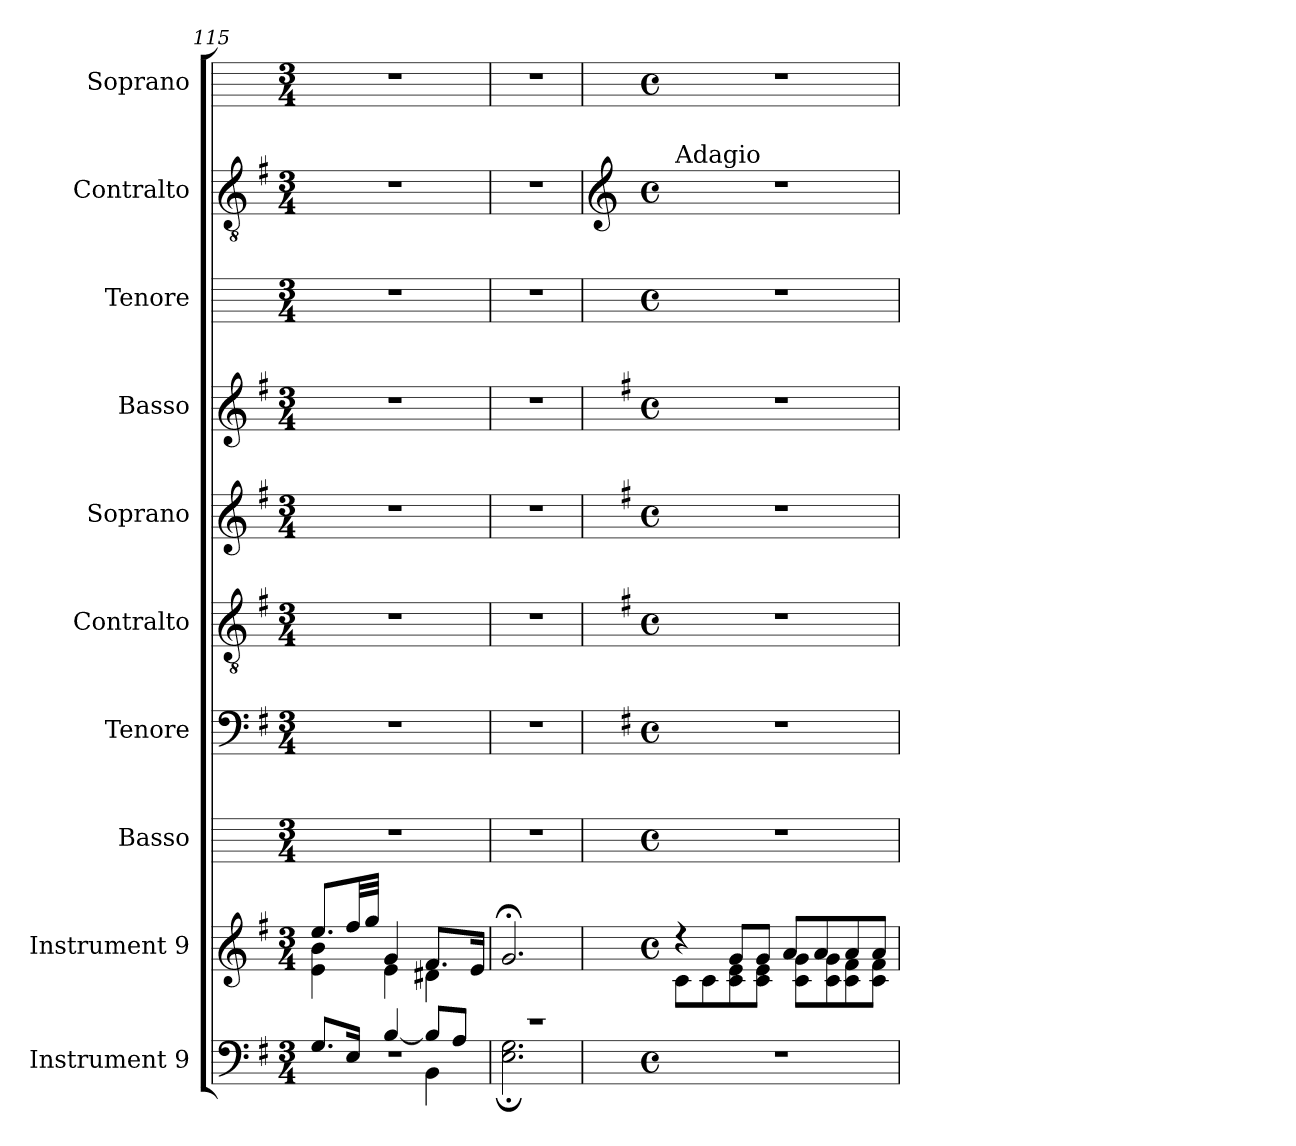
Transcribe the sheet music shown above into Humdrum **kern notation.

**kern	**kern	**kern	**kern	**kern	**kern	**kern	**kern	**kern	**kern
*part10	*part9	*part8	*part7	*part6	*part5	*part4	*part3	*part2	*part1
*staff10	*staff9	*staff8	*staff7	*staff6	*staff5	*staff4	*staff3	*staff2	*staff1
*I"Instrument 9	*I"Instrument 9	*I"Basso	*I"Tenore	*I"Contralto	*I"Soprano	*I"Basso	*I"Tenore	*I"Contralto	*I"Soprano
*	*	*	*	*	*	*I'Basso	*	*I'Contralto	*
*clefF4	*clefG2	*	*clefF4	*clefGv2	*clefG2	*clefG2	*	*clefGv2	*
*k[f#]	*k[f#]	*k[]	*k[f#]	*k[f#]	*k[f#]	*k[f#]	*k[]	*k[f#]	*k[]
*G:	*G:	*C:	*G:	*G:	*G:	*G:	*C:	*G:	*C:
*M3/4	*M3/4	*M3/4	*M3/4	*M3/4	*M3/4	*M3/4	*M3/4	*M3/4	*M3/4
=115	=115	=115	=115	=115	=115	=115	=115	=115	=115
*^	*^	*	*	*	*	*	*	*	*
*	*^	*	*	*	*	*	*	*	*	*	*
2.r	8.G/L	2ryy	8.ee/L	4b\ 4e\	2.r	2.r	2.r	2.r	2.r	2.r	2.r	2.r
.	16E/J	.	32ff#/	.	.	.	.	.	.	.	.	.
.	.	.	32gg/J	.	.	.	.	.	.	.	.	.
.	[>4B/	.	4g/	4e\	.	.	.	.	.	.	.	.
.	8B/L]	4BB\	8.f#/L	4d#X\	.	.	.	.	.	.	.	.
.	8A/J	.	.	.	.	.	.	.	.	.	.	.
.	.	.	16e/J	.	.	.	.	.	.	.	.	.
*	*v	*v	*	*	*	*	*	*	*	*	*	*
*	*	*v	*v	*	*	*	*	*	*	*	*
=116	=116	=116	=116	=116	=116	=116	=116	=116	=116	=116
2.r	2.G\;< 2.E\;<	2.g;</	2.r	2.r	2.r	2.r	2.r	2.r	2.r	2.r
*v	*v	*	*	*	*	*	*	*	*	*
!!LO:PB:g=z
=117!	=117!	=117!	=117!	=117!	=117!	=117!	=117!	=117!	=117!
*	*	*	*	*	*	*	*	*clefG2	*
*k[]	*k[]	*	*	*	*	*	*	*k[]	*
*C:	*C:	*	*	*	*	*	*	*C:	*
*M4/4	*M4/4	*M4/4	*M4/4	*M4/4	*M4/4	*M4/4	*M4/4	*M4/4	*M4/4
*met(c)	*met(c)	*met(c)	*met(c)	*met(c)	*met(c)	*met(c)	*met(c)	*met(c)	*met(c)
*^	*^	*	*	*	*	*	*	*	*
!	!	!	!	!	!	!	!	!	!	!LO:TX:a:t=Adagio	!
*v	*v	*	*	*	*	*	*	*	*	*	*
1r	4r	8c\L	1r	1r	1r	1r	1r	1r	1r	1r
.	.	8c\	.	.	.	.	.	.	.	.
.	8g/L	8c\ 8e\	.	.	.	.	.	.	.	.
.	8g/J	8c\ 8e\J	.	.	.	.	.	.	.	.
.	8a/L	8g\ 8c\L	.	.	.	.	.	.	.	.
.	8a/	8g\ 8c\	.	.	.	.	.	.	.	.
.	8a/	8c\ 8f\	.	.	.	.	.	.	.	.
.	8a/J	8c\ 8f\J	.	.	.	.	.	.	.	.
*	*v	*v	*	*	*	*	*	*	*	*
=	=	=	=	=	=	=	=	=	=
*-	*-	*-	*-	*-	*-	*-	*-	*-	*-
